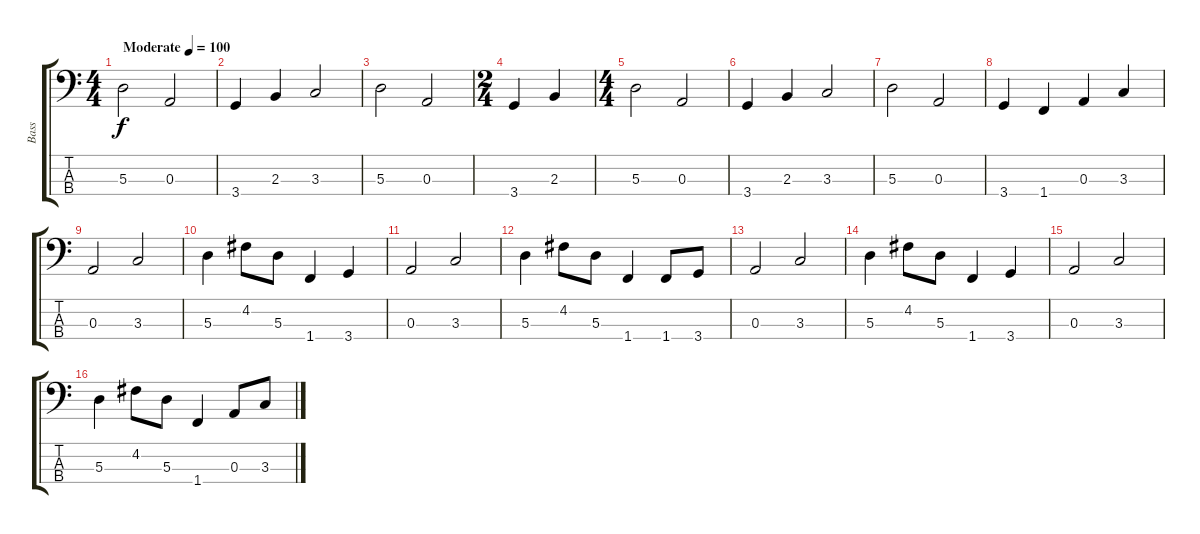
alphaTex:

\track ("Bass" "Bass") {instrument electricbassfinger}
\staff {score tabs}
\tuning (G2 D2 A1 E1) {hide}
\ts (4 4)
\tempo (100 "Moderate")
\clef f4
\ks c
5.3.2{dy f instrument electricbassfinger} 0.3.2 |
3.4.4 2.3.4 3.3.2 |
5.3.2 0.3.2 |
\ts (2 4)
3.4.4 2.3.4 |
\ts (4 4)
5.3.2 0.3.2 |
3.4.4 2.3.4 3.3.2 |
5.3.2 0.3.2 |
3.4.4 1.4.4 0.3.4 3.3.4 |
0.3.2 3.3.2 |
5.3.4 4.2.8 5.3.8 1.4.4 3.4.4 |
0.3.2 3.3.2 |
5.3.4 4.2.8 5.3.8 1.4.4 1.4.8 3.4.8 |
0.3.2 3.3.2 |
5.3.4 4.2.8 5.3.8 1.4.4 3.4.4 |
0.3.2 3.3.2 |
5.3.4 4.2.8 5.3.8 1.4.4 0.3.8 3.3.8
